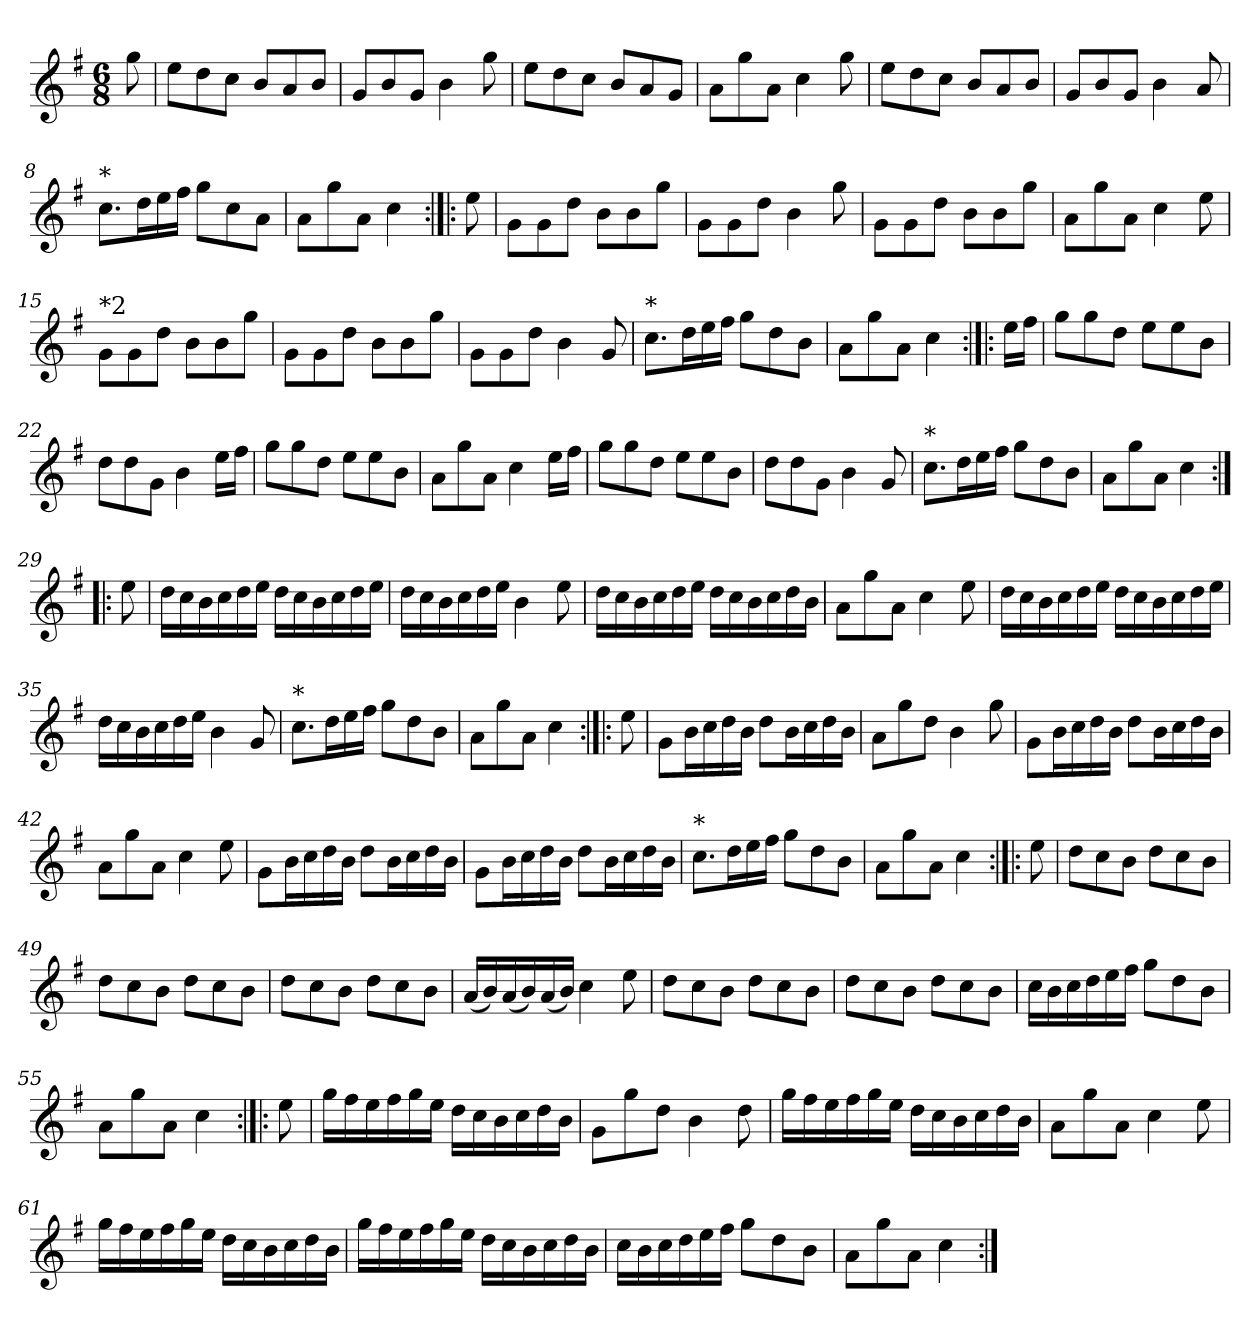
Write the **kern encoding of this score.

**kern
*part1
*staff1
*clefG2
*k[f#]
*G:
*M6/8
*MM113
=1
8gg\
=2
8ee\L
8dd\
8cc\J
8b/L
8a/
8b/J
=3
8g/L
8b/
8g/J
4b\
8gg\
=4
8ee\L
8dd\
8cc\J
8b/L
8a/
8g/J
=5
8a\L
8gg\
8a\J
4cc\
8gg\
=6
8ee\L
8dd\
8cc\J
8b/L
8a/
8b/J
=7
8g/L
8b/
8g/J
4b\
8a/
=8
!LO:TX:a:t=*
8.cc\L
16dd\L
16ee\
16ff#\JJ
8gg\L
8cc\
8a\J
!!LO:LB:g=z
=9
8a\L
8gg\
8a\J
4cc\
=10:|!|:
8ee\
=11
8g\L
8g\
8dd\J
8b\L
8b\
8gg\J
=12
8g\L
8g\
8dd\J
4b\
8gg\
=13
8g\L
8g\
8dd\J
8b\L
8b\
8gg\J
=14
8a\L
8gg\
8a\J
4cc\
8ee\
=15
!LO:TX:a:t=*2
8g\L
8g\
8dd\J
8b\L
8b\
8gg\J
=16
8g\L
8g\
8dd\J
8b\L
8b\
8gg\J
!!LO:LB:g=z
=17
8g\L
8g\
8dd\J
4b\
8g/
=18
!LO:TX:a:t=*
8.cc\L
16dd\L
16ee\
16ff#\JJ
8gg\L
8dd\
8b\J
=19
8a\L
8gg\
8a\J
4cc\
=20:|!|:
16ee\LL
16ff#\JJ
=21
8gg\L
8gg\
8dd\J
8ee\L
8ee\
8b\J
=22
8dd\L
8dd\
8g\J
4b\
16ee\LL
16ff#\JJ
=23
8gg\L
8gg\
8dd\J
8ee\L
8ee\
8b\J
=24
8a\L
8gg\
8a\J
4cc\
16ee\LL
16ff#\JJ
!!LO:LB:g=z
=25
8gg\L
8gg\
8dd\J
8ee\L
8ee\
8b\J
=26
8dd\L
8dd\
8g\J
4b\
8g/
=27
!LO:TX:a:t=*
8.cc\L
16dd\L
16ee\
16ff#\JJ
8gg\L
8dd\
8b\J
=28
8a\L
8gg\
8a\J
4cc\
=29:|!|:
8ee\
=30
16dd\LL
16cc\
16b\
16cc\
16dd\
16ee\JJ
16dd\LL
16cc\
16b\
16cc\
16dd\
16ee\JJ
=31
16dd\LL
16cc\
16b\
16cc\
16dd\
16ee\JJ
4b\
8ee\
!!LO:LB:g=z
=32
16dd\LL
16cc\
16b\
16cc\
16dd\
16ee\JJ
16dd\LL
16cc\
16b\
16cc\
16dd\
16b\JJ
=33
8a\L
8gg\
8a\J
4cc\
8ee\
=34
16dd\LL
16cc\
16b\
16cc\
16dd\
16ee\JJ
16dd\LL
16cc\
16b\
16cc\
16dd\
16ee\JJ
=35
16dd\LL
16cc\
16b\
16cc\
16dd\
16ee\JJ
4b\
8g/
=36
!LO:TX:a:t=*
8.cc\L
16dd\L
16ee\
16ff#\JJ
8gg\L
8dd\
8b\J
!!LO:LB:g=z
=37
8a\L
8gg\
8a\J
4cc\
=38:|!|:
8ee\
=39
8g\L
16b\L
16cc\
16dd\
16b\JJ
8dd\L
16b\L
16cc\
16dd\
16b\JJ
=40
8a\L
8gg\
8dd\J
4b\
8gg\
=41
8g\L
16b\L
16cc\
16dd\
16b\JJ
8dd\L
16b\L
16cc\
16dd\
16b\JJ
=42
8a\L
8gg\
8a\J
4cc\
8ee\
=43
8g\L
16b\L
16cc\
16dd\
16b\JJ
8dd\L
16b\L
16cc\
16dd\
16b\JJ
!!LO:LB:g=z
=44
8g\L
16b\L
16cc\
16dd\
16b\JJ
8dd\L
16b\L
16cc\
16dd\
16b\JJ
=45
!LO:TX:a:t=*
8.cc\L
16dd\L
16ee\
16ff#\JJ
8gg\L
8dd\
8b\J
=46
8a\L
8gg\
8a\J
4cc\
=47:|!|:
8ee\
=48
8dd\L
8cc\
8b\J
8dd\L
8cc\
8b\J
=49
8dd\L
8cc\
8b\J
8dd\L
8cc\
8b\J
=50
8dd\L
8cc\
8b\J
8dd\L
8cc\
8b\J
!!LO:LB:g=z
=51
(<16a/LL
16b/)
(<16a/
16b/)
(<16a/
16b/JJ)
4cc\
8ee\
=52
8dd\L
8cc\
8b\J
8dd\L
8cc\
8b\J
=53
8dd\L
8cc\
8b\J
8dd\L
8cc\
8b\J
=54
16cc\LL
16b\
16cc\
16dd\
16ee\
16ff#\JJ
8gg\L
8dd\
8b\J
=55
8a\L
8gg\
8a\J
4cc\
=56:|!|:
8ee\
=57
16gg\LL
16ff#\
16ee\
16ff#\
16gg\
16ee\JJ
16dd\LL
16cc\
16b\
16cc\
16dd\
16b\JJ
!!LO:LB:g=z
=58
8g\L
8gg\
8dd\J
4b\
8dd\
=59
16gg\LL
16ff#\
16ee\
16ff#\
16gg\
16ee\JJ
16dd\LL
16cc\
16b\
16cc\
16dd\
16b\JJ
=60
8a\L
8gg\
8a\J
4cc\
8ee\
=61
16gg\LL
16ff#\
16ee\
16ff#\
16gg\
16ee\JJ
16dd\LL
16cc\
16b\
16cc\
16dd\
16b\JJ
=62
16gg\LL
16ff#\
16ee\
16ff#\
16gg\
16ee\JJ
16dd\LL
16cc\
16b\
16cc\
16dd\
16b\JJ
!!LO:LB:g=z
=63
16cc\LL
16b\
16cc\
16dd\
16ee\
16ff#\JJ
8gg\L
8dd\
8b\J
=64
8a\L
8gg\
8a\J
4cc\
=:|!
*-
